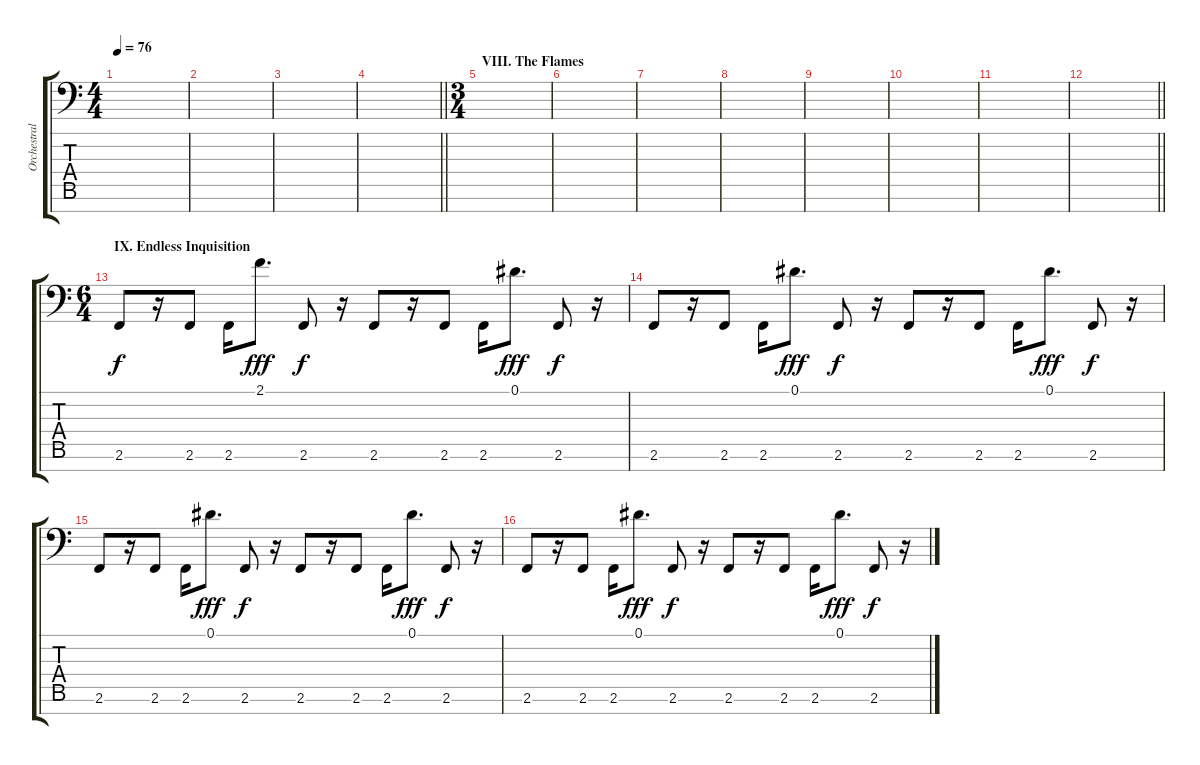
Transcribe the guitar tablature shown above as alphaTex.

\track ("Orchestral (Timpani)" "Orchestral") {mute instrument timpani}
\staff {score tabs}
\tuning (Eb4 Bb3 Gb3 Db3 Ab2 Eb2 Ab1) {hide}
\ts (4 4)
\tempo 76
\clef f4
\ks c
|
|
|
\barLineRight lightlight
|
\ts (3 4)
\section ("" "VIII. The Flames")
|
|
|
|
|
|
|
\barLineRight lightlight
|
\ts (6 4)
\section ("" "IX. Endless Inquisition")
2.6.8{dy f} r.16 2.6.8 2.6.16 2.1.8{d dy fff} 2.6.8{dy f} r.16 2.6.8 r.16 2.6.8 2.6.16 0.1.8{d dy fff} 2.6.8{dy f} r.16 |
2.6.8 r.16 2.6.8 2.6.16 0.1.8{d dy fff} 2.6.8{dy f} r.16 2.6.8 r.16 2.6.8 2.6.16 0.1.8{d dy fff} 2.6.8{dy f} r.16 |
2.6.8 r.16 2.6.8 2.6.16 0.1.8{d dy fff} 2.6.8{dy f} r.16 2.6.8 r.16 2.6.8 2.6.16 0.1.8{d dy fff} 2.6.8{dy f} r.16 |
2.6.8 r.16 2.6.8 2.6.16 0.1.8{d dy fff} 2.6.8{dy f} r.16 2.6.8 r.16 2.6.8 2.6.16 0.1.8{d dy fff} 2.6.8{dy f} r.16
